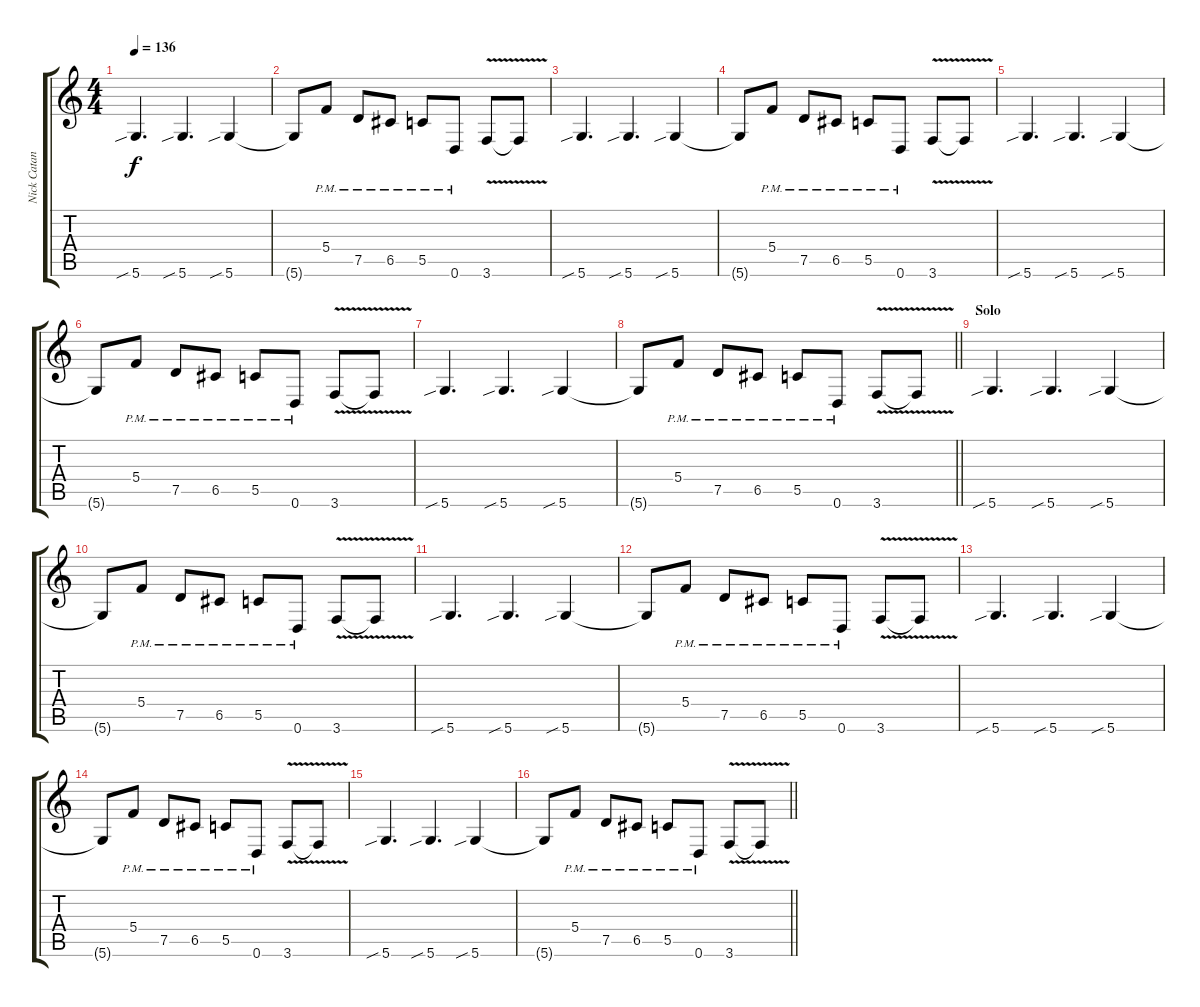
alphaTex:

\track ("Nick Catanese" "Nick Catan") {instrument distortionguitar}
\staff {score tabs}
\tuning (D4 A3 F3 C3 G2 D2) {hide}
\ts (4 4)
\tempo 136
\clef g2
\ks c
5.6{sib}.4{d dy f} 5.6{sib}.4{d} 5.6{sib}.4 |
5.6{t}.8 5.4{pm}.8 7.5{pm}.8 6.5{pm}.8 5.5{pm}.8 0.6{pm}.8 3.6{v}.8 3.6{t}.8 |
5.6{sib}.4{d} 5.6{sib}.4{d} 5.6{sib}.4 |
5.6{t}.8 5.4{pm}.8 7.5{pm}.8 6.5{pm}.8 5.5{pm}.8 0.6{pm}.8 3.6{v}.8 3.6{t}.8 |
5.6{sib}.4{d} 5.6{sib}.4{d} 5.6{sib}.4 |
5.6{t}.8 5.4{pm}.8 7.5{pm}.8 6.5{pm}.8 5.5{pm}.8 0.6{pm}.8 3.6{v}.8 3.6{t}.8 |
5.6{sib}.4{d} 5.6{sib}.4{d} 5.6{sib}.4 |
\barLineRight lightlight
5.6{t}.8 5.4{pm}.8 7.5{pm}.8 6.5{pm}.8 5.5{pm}.8 0.6{pm}.8 3.6{v}.8 3.6{t}.8 |
\section ("" "Solo")
5.6{sib}.4{d} 5.6{sib}.4{d} 5.6{sib}.4 |
5.6{t}.8 5.4{pm}.8 7.5{pm}.8 6.5{pm}.8 5.5{pm}.8 0.6{pm}.8 3.6{v}.8 3.6{t}.8 |
5.6{sib}.4{d} 5.6{sib}.4{d} 5.6{sib}.4 |
5.6{t}.8 5.4{pm}.8 7.5{pm}.8 6.5{pm}.8 5.5{pm}.8 0.6{pm}.8 3.6{v}.8 3.6{t}.8 |
5.6{sib}.4{d} 5.6{sib}.4{d} 5.6{sib}.4 |
5.6{t}.8 5.4{pm}.8 7.5{pm}.8 6.5{pm}.8 5.5{pm}.8 0.6{pm}.8 3.6{v}.8 3.6{t}.8 |
5.6{sib}.4{d} 5.6{sib}.4{d} 5.6{sib}.4 |
\barLineRight lightlight
5.6{t}.8 5.4{pm}.8 7.5{pm}.8 6.5{pm}.8 5.5{pm}.8 0.6{pm}.8 3.6{v}.8 3.6{t}.8
